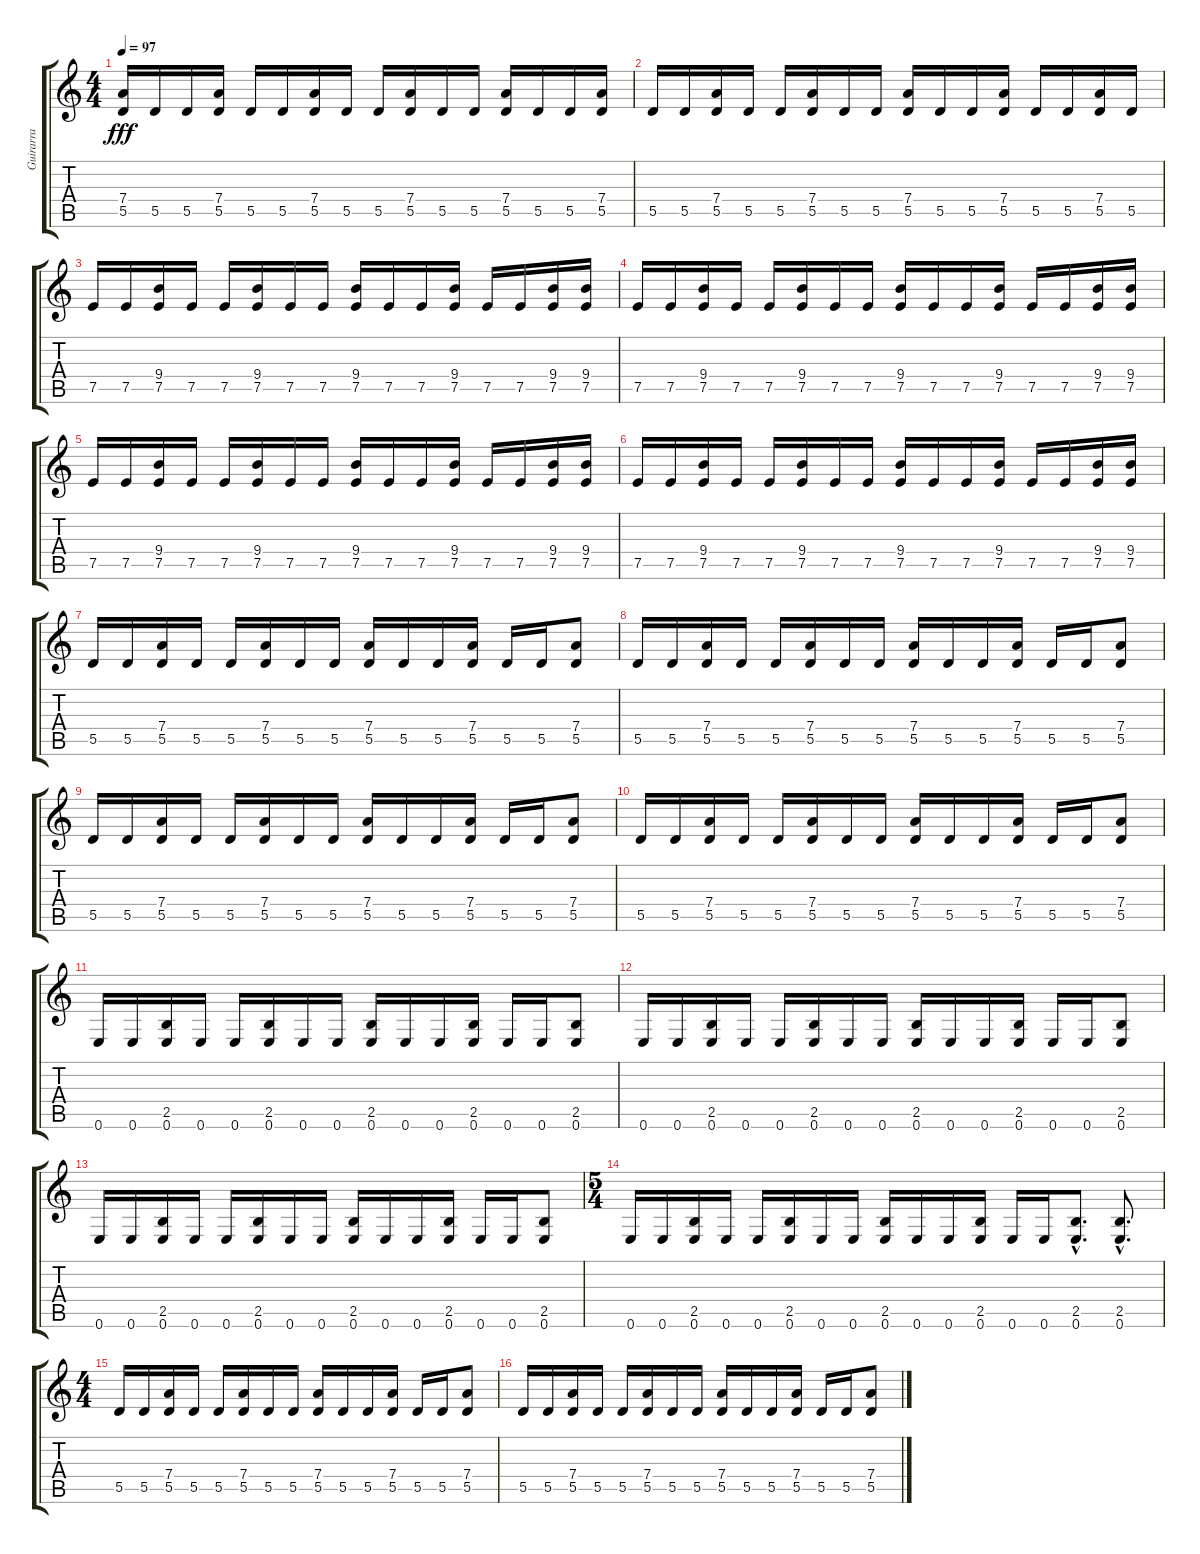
\track ("Guirarra" "Guirarra") {instrument overdrivenguitar}
\staff {score tabs}
\tuning (E4 B3 G3 D3 A2 E2) {hide}
\ts (4 4)
\tempo 97
\clef g2
\ks c
(7.4 5.5).16{dy fff} 5.5.16 5.5.16 (7.4 5.5).16 5.5.16 5.5.16 (7.4 5.5).16 5.5.16 5.5.16 (7.4 5.5).16 5.5.16 5.5.16 (7.4 5.5).16 5.5.16 5.5.16 (7.4 5.5).16 |
5.5.16 5.5.16 (7.4 5.5).16 5.5.16 5.5.16 (7.4 5.5).16 5.5.16 5.5.16 (7.4 5.5).16 5.5.16 5.5.16 (7.4 5.5).16 5.5.16 5.5.16 (7.4 5.5).16 5.5.16 |
7.5.16 7.5.16 (9.4 7.5).16 7.5.16 7.5.16 (9.4 7.5).16 7.5.16 7.5.16 (9.4 7.5).16 7.5.16 7.5.16 (9.4 7.5).16 7.5.16 7.5.16 (9.4 7.5).16 (9.4 7.5).16 |
7.5.16 7.5.16 (9.4 7.5).16 7.5.16 7.5.16 (9.4 7.5).16 7.5.16 7.5.16 (9.4 7.5).16 7.5.16 7.5.16 (9.4 7.5).16 7.5.16 7.5.16 (9.4 7.5).16 (9.4 7.5).16 |
7.5.16 7.5.16 (9.4 7.5).16 7.5.16 7.5.16 (9.4 7.5).16 7.5.16 7.5.16 (9.4 7.5).16 7.5.16 7.5.16 (9.4 7.5).16 7.5.16 7.5.16 (9.4 7.5).16 (9.4 7.5).16 |
7.5.16 7.5.16 (9.4 7.5).16 7.5.16 7.5.16 (9.4 7.5).16 7.5.16 7.5.16 (9.4 7.5).16 7.5.16 7.5.16 (9.4 7.5).16 7.5.16 7.5.16 (9.4 7.5).16 (9.4 7.5).16 |
5.5.16 5.5.16 (7.4 5.5).16 5.5.16 5.5.16 (7.4 5.5).16 5.5.16 5.5.16 (7.4 5.5).16 5.5.16 5.5.16 (7.4 5.5).16 5.5.16 5.5.16 (7.4 5.5).8 |
5.5.16 5.5.16 (7.4 5.5).16 5.5.16 5.5.16 (7.4 5.5).16 5.5.16 5.5.16 (7.4 5.5).16 5.5.16 5.5.16 (7.4 5.5).16 5.5.16 5.5.16 (7.4 5.5).8 |
5.5.16 5.5.16 (7.4 5.5).16 5.5.16 5.5.16 (7.4 5.5).16 5.5.16 5.5.16 (7.4 5.5).16 5.5.16 5.5.16 (7.4 5.5).16 5.5.16 5.5.16 (7.4 5.5).8 |
5.5.16 5.5.16 (7.4 5.5).16 5.5.16 5.5.16 (7.4 5.5).16 5.5.16 5.5.16 (7.4 5.5).16 5.5.16 5.5.16 (7.4 5.5).16 5.5.16 5.5.16 (7.4 5.5).8 |
0.6.16 0.6.16 (2.5 0.6).16 0.6.16 0.6.16 (2.5 0.6).16 0.6.16 0.6.16 (2.5 0.6).16 0.6.16 0.6.16 (2.5 0.6).16 0.6.16 0.6.16 (2.5 0.6).8 |
0.6.16 0.6.16 (2.5 0.6).16 0.6.16 0.6.16 (2.5 0.6).16 0.6.16 0.6.16 (2.5 0.6).16 0.6.16 0.6.16 (2.5 0.6).16 0.6.16 0.6.16 (2.5 0.6).8 |
0.6.16 0.6.16 (2.5 0.6).16 0.6.16 0.6.16 (2.5 0.6).16 0.6.16 0.6.16 (2.5 0.6).16 0.6.16 0.6.16 (2.5 0.6).16 0.6.16 0.6.16 (2.5 0.6).8 |
\ts (5 4)
0.6.16 0.6.16 (2.5 0.6).16 0.6.16 0.6.16 (2.5 0.6).16 0.6.16 0.6.16 (2.5 0.6).16 0.6.16 0.6.16 (2.5 0.6).16 0.6.16 0.6.16 (2.5{hac} 0.6{hac}).8{d} (2.5{hac} 0.6{hac}).8{d} |
\ts (4 4)
5.5.16 5.5.16 (7.4 5.5).16 5.5.16 5.5.16 (7.4 5.5).16 5.5.16 5.5.16 (7.4 5.5).16 5.5.16 5.5.16 (7.4 5.5).16 5.5.16 5.5.16 (7.4 5.5).8 |
5.5.16 5.5.16 (7.4 5.5).16 5.5.16 5.5.16 (7.4 5.5).16 5.5.16 5.5.16 (7.4 5.5).16 5.5.16 5.5.16 (7.4 5.5).16 5.5.16 5.5.16 (7.4 5.5).8
